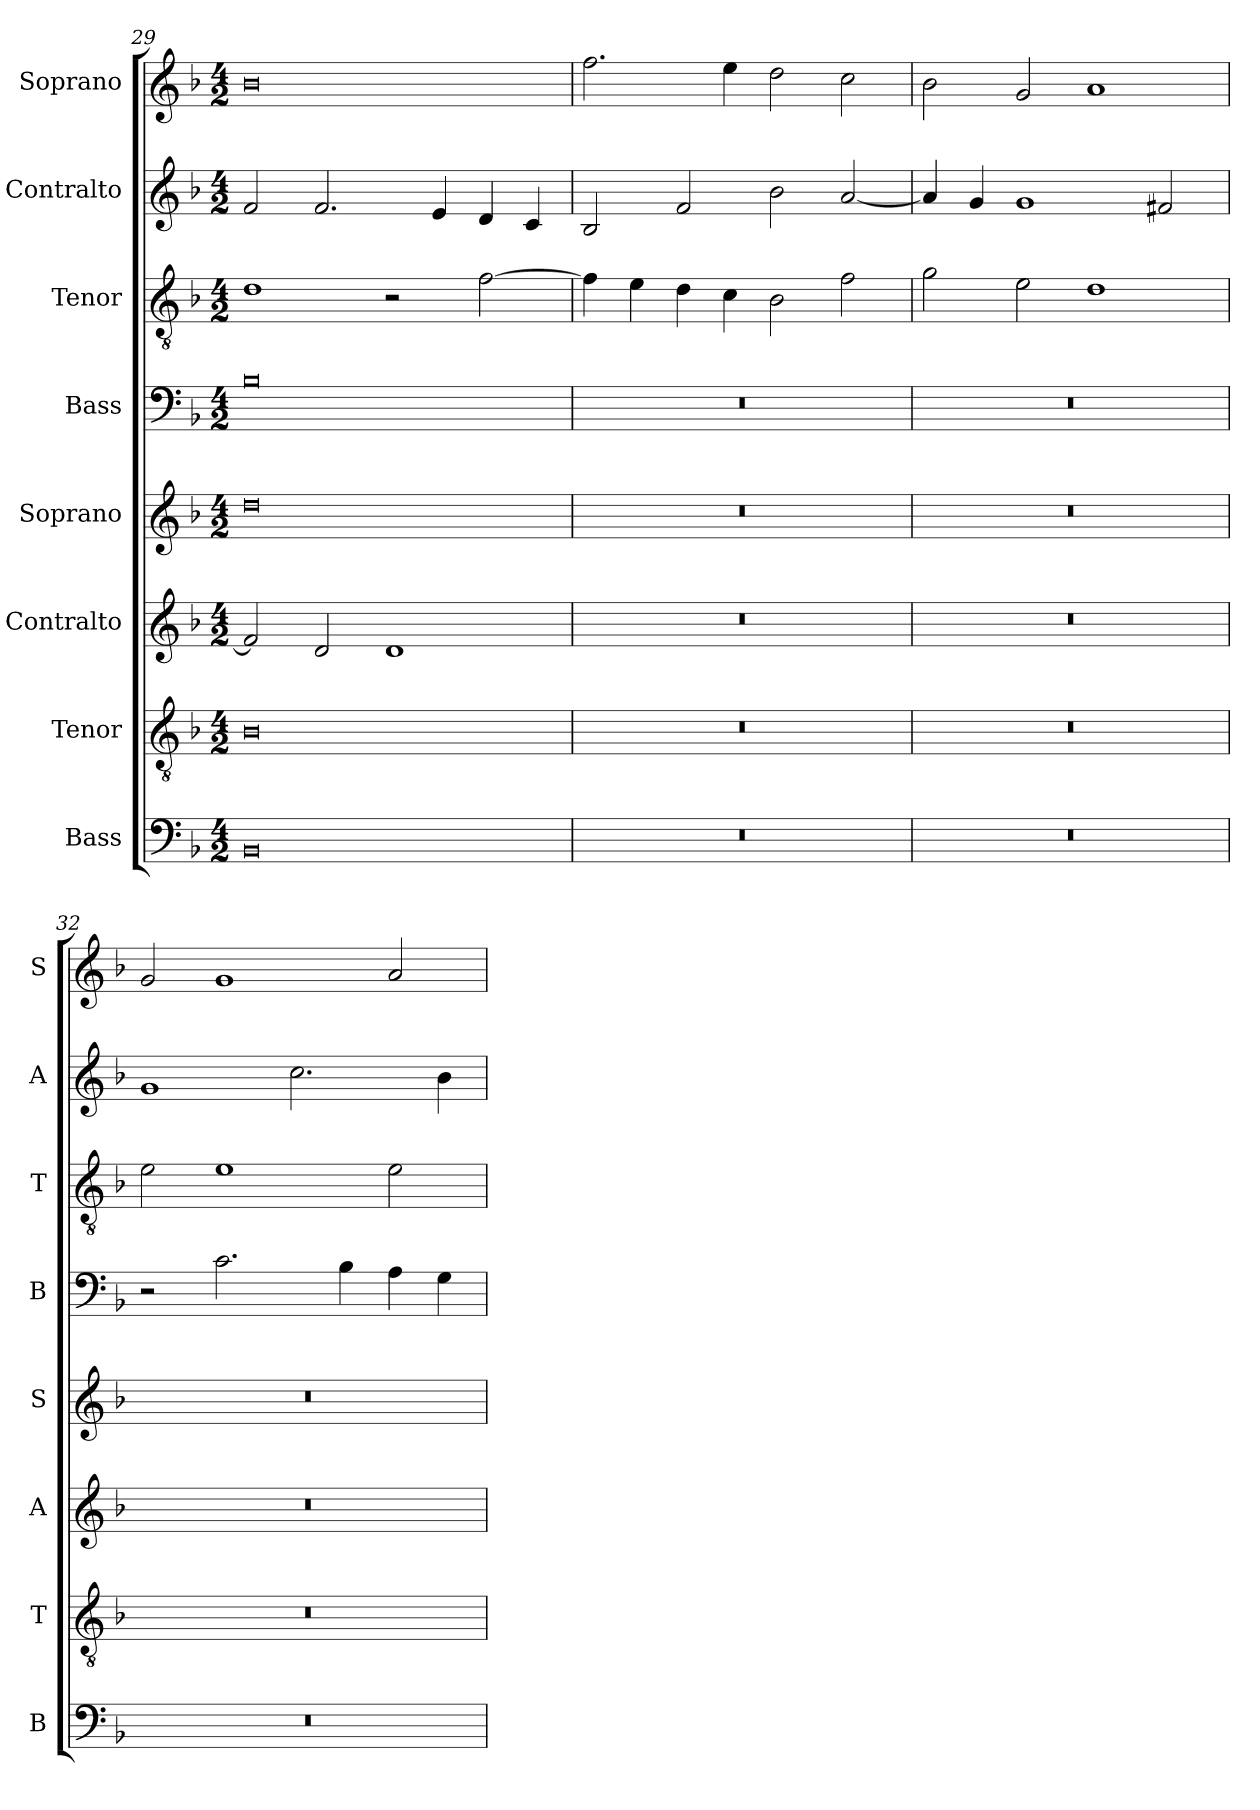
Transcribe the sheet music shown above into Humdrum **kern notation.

**kern	**kern	**kern	**kern	**kern	**kern	**kern	**kern
*part8	*part7	*part6	*part5	*part4	*part3	*part2	*part1
*staff8	*staff7	*staff6	*staff5	*staff4	*staff3	*staff2	*staff1
*I"Bass	*I"Tenor	*I"Contralto	*I"Soprano	*I"Bass	*I"Tenor	*I"Contralto	*I"Soprano
*I'B	*I'T	*I'A	*I'S	*I'B	*I'T	*I'A	*I'S
*clefF4	*clefGv2	*clefG2	*clefG2	*clefF4	*clefGv2	*clefG2	*clefG2
*k[b-]	*k[b-]	*k[b-]	*k[b-]	*k[b-]	*k[b-]	*k[b-]	*k[b-]
*G:dor	*G:dor	*G:dor	*G:dor	*G:dor	*G:dor	*G:dor	*G:dor
*M4/2	*M4/2	*M4/2	*M4/2	*M4/2	*M4/2	*M4/2	*M4/2
=29	=29	=29	=29	=29	=29	=29	=29
0BB-	0B-	2f]	0dd	0B-	1d	2f	0b-
.	.	2d	.	.	.	2.f	.
.	.	1d	.	.	2r	.	.
.	.	.	.	.	.	4e	.
.	.	.	.	.	[2f	4d	.
.	.	.	.	.	.	4c	.
=30	=30	=30	=30	=30	=30	=30	=30
0r	0r	0r	0r	0r	4f]	2B-	2.ff
.	.	.	.	.	4e	.	.
.	.	.	.	.	4d	2f	.
.	.	.	.	.	4c	.	4ee
.	.	.	.	.	2B-	2b-	2dd
.	.	.	.	.	2f	[2a	2cc
=31	=31	=31	=31	=31	=31	=31	=31
0r	0r	0r	0r	0r	2g	4a]	2b-
.	.	.	.	.	.	4g	.
.	.	.	.	.	2e	1g	2g
.	.	.	.	.	1d	.	1a
.	.	.	.	.	.	2f#X	.
=32	=32	=32	=32	=32	=32	=32	=32
0r	0r	0r	0r	2r	2e	1g	2g
.	.	.	.	2.c	1e	.	1g
.	.	.	.	.	.	2.cc	.
.	.	.	.	4B-	.	.	.
.	.	.	.	4A	2e	.	2a
.	.	.	.	4G	.	4b-	.
=	=	=	=	=	=	=	=
*-	*-	*-	*-	*-	*-	*-	*-
